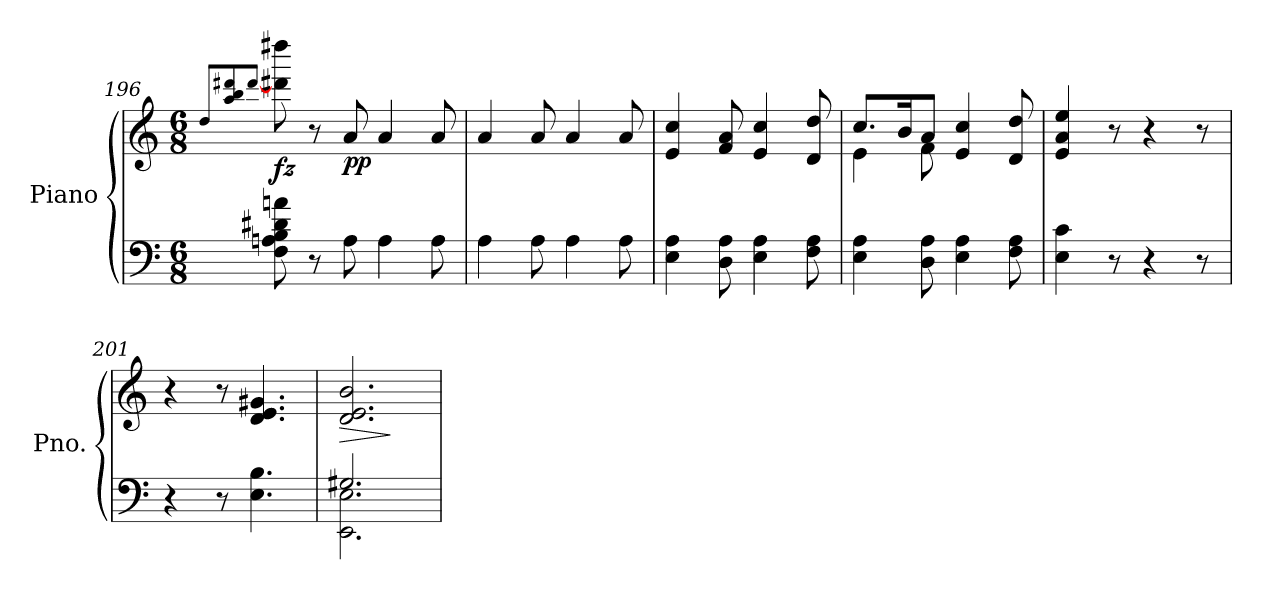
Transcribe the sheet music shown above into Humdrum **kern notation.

**kern	**kern	**dynam
*part1	*part1	*part1
*staff2	*staff1	*staff1/2
*I"Piano	*	*
*I'Pno.	*	*
!!LO:LB:g=z
*clefF4	*clefG2	*
*k[]	*k[]	*
*M6/8	*M6/8	*
=196	=196	=196
.	8qdd/L	.
.	8qaa/ 8qbb/ 8qddd#X/	.
.	[8qddd#/J	.
!	!	!LO:DY:b
8F\ 8An\ 8B\ 8d#X\ 8an\	8ddd#\ 8dddd#X\	fz
8r	8r	.
!	!	!LO:DY:b
8A\	8a/	pp
4A\	4a/	.
8A\	8a/	.
=197	=197	=197
4A\	4a/	.
8A\	8a/	.
4A\	4a/	.
8A\	8a/	.
=198	=198	=198
4E\ 4A\	4e/ 4cc/	.
8D\ 8A\	8f/ 8a/	.
4E\ 4A\	4e/ 4cc/	.
8F\ 8A\	8d/ 8dd/	.
=199	=199	=199
*	*^	*
4E\ 4A\	8.cc/L	4e\	.
.	16b/K	.	.
8D\ 8A\	8a/J	8f\	.
4E\ 4A\	4e/ 4cc/	4.reyy	.
8F\ 8A\	8d/ 8dd/	.	.
*	*v	*v	*
=200	=200	=200
4E\ 4c\	4e/ 4a/ 4ee/	.
8r	8r	.
4r	4r	.
8r	8r	.
=201	=201	=201
4r	4r	.
8r	8r	.
4.E\ 4.B\	4.d/ 4.e/ 4.g#X/	.
=202	=202	=202
*^	*	*
!	!	!	!LO:HP:b
2.G#X/	2.EE\ 2.E\	2.d/ 2.e/ 2.b/	>
*v	*v	*	*
.	.	]
=	=	=
*-	*-	*-
